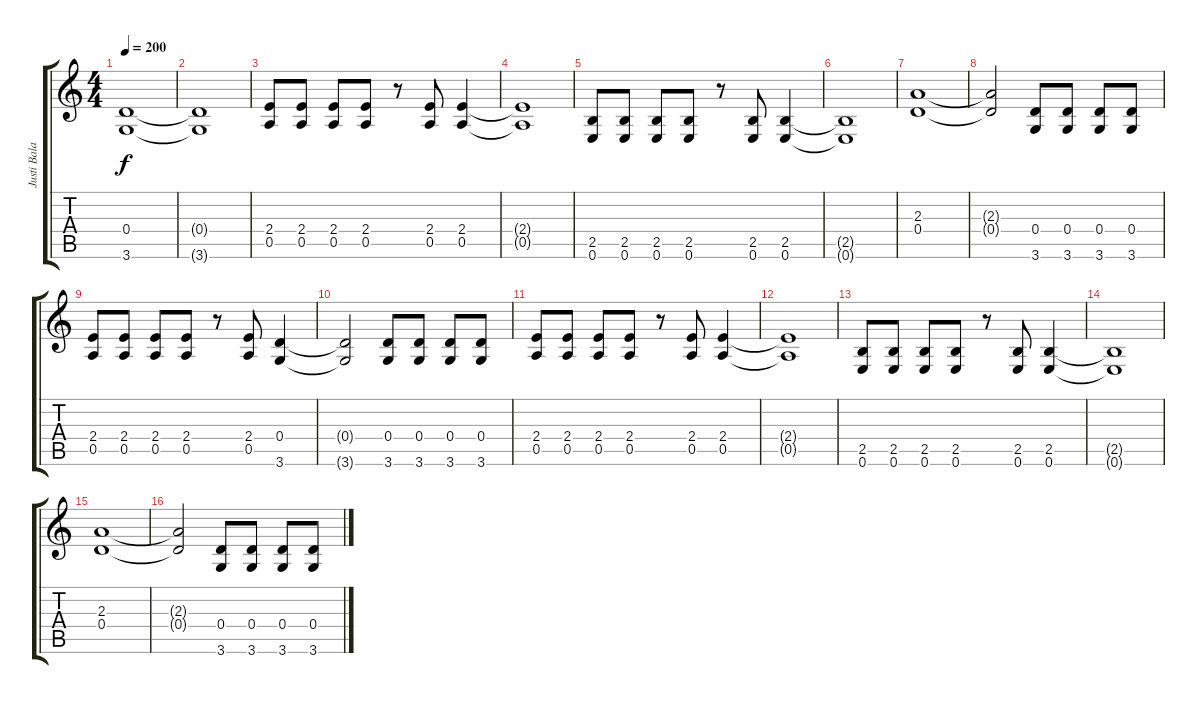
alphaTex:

\track ("Justi Bala" "Justi Bala") {instrument distortionguitar}
\staff {score tabs}
\tuning (E4 B3 G3 D3 A2 E2) {hide}
\ts (4 4)
\tempo 200
\clef g2
\ks c
(0.4 3.6).1{dy f} |
(0.4{t} 3.6{t}).1 |
(2.4 0.5).8 (2.4 0.5).8 (2.4 0.5).8 (2.4 0.5).8 r.8 (2.4 0.5).8 (2.4 0.5).4 |
(2.4{t} 0.5{t}).1 |
(2.5 0.6).8 (2.5 0.6).8 (2.5 0.6).8 (2.5 0.6).8 r.8 (2.5 0.6).8 (2.5 0.6).4 |
(2.5{t} 0.6{t}).1 |
(2.3 0.4).1 |
(2.3{t} 0.4{t}).2 (0.4 3.6).8 (0.4 3.6).8 (0.4 3.6).8 (0.4 3.6).8 |
(2.4 0.5).8 (2.4 0.5).8 (2.4 0.5).8 (2.4 0.5).8 r.8 (2.4 0.5).8 (0.4 3.6).4 |
(0.4{t} 3.6{t}).2 (0.4 3.6).8 (0.4 3.6).8 (0.4 3.6).8 (0.4 3.6).8 |
(2.4 0.5).8 (2.4 0.5).8 (2.4 0.5).8 (2.4 0.5).8 r.8 (2.4 0.5).8 (2.4 0.5).4 |
(2.4{t} 0.5{t}).1 |
(2.5 0.6).8 (2.5 0.6).8 (2.5 0.6).8 (2.5 0.6).8 r.8 (2.5 0.6).8 (2.5 0.6).4 |
(2.5{t} 0.6{t}).1 |
(2.3 0.4).1 |
(2.3{t} 0.4{t}).2 (0.4 3.6).8 (0.4 3.6).8 (0.4 3.6).8 (0.4 3.6).8
